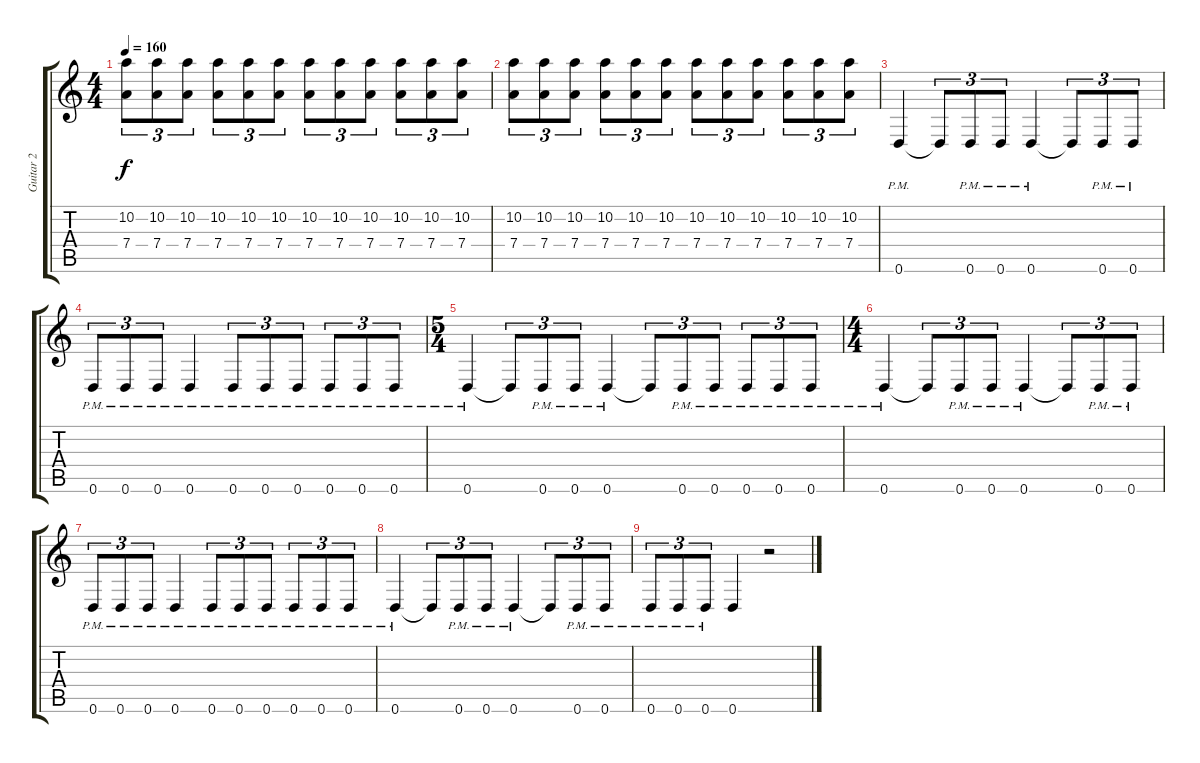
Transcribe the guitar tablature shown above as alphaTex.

\track ("Guitar 2" "Guitar 2") {instrument overdrivenguitar}
\staff {score tabs}
\tuning (E4 B3 G3 D3 A2 D2) {hide}
\ts (4 4)
\tempo 160
\clef g2
\ks c
(10.2 7.4).8{tu (3 2) dy f} (10.2 7.4).8{tu (3 2)} (10.2 7.4).8{tu (3 2)} (10.2 7.4).8{tu (3 2)} (10.2 7.4).8{tu (3 2)} (10.2 7.4).8{tu (3 2)} (10.2 7.4).8{tu (3 2)} (10.2 7.4).8{tu (3 2)} (10.2 7.4).8{tu (3 2)} (10.2 7.4).8{tu (3 2)} (10.2 7.4).8{tu (3 2)} (10.2 7.4).8{tu (3 2)} |
(10.2 7.4).8{tu (3 2)} (10.2 7.4).8{tu (3 2)} (10.2 7.4).8{tu (3 2)} (10.2 7.4).8{tu (3 2)} (10.2 7.4).8{tu (3 2)} (10.2 7.4).8{tu (3 2)} (10.2 7.4).8{tu (3 2)} (10.2 7.4).8{tu (3 2)} (10.2 7.4).8{tu (3 2)} (10.2 7.4).8{tu (3 2)} (10.2 7.4).8{tu (3 2)} (10.2 7.4).8{tu (3 2)} |
0.6{pm}.4 0.6{t}.8{tu (3 2)} 0.6{pm}.8{tu (3 2)} 0.6{pm}.8{tu (3 2)} 0.6{pm}.4 0.6{t}.8{tu (3 2)} 0.6{pm}.8{tu (3 2)} 0.6{pm}.8{tu (3 2)} |
0.6{pm}.8{tu (3 2)} 0.6{pm}.8{tu (3 2)} 0.6{pm}.8{tu (3 2)} 0.6{pm}.4 0.6{pm}.8{tu (3 2)} 0.6{pm}.8{tu (3 2)} 0.6{pm}.8{tu (3 2)} 0.6{pm}.8{tu (3 2)} 0.6{pm}.8{tu (3 2)} 0.6{pm}.8{tu (3 2)} |
\ts (5 4)
0.6{pm}.4 0.6{t}.8{tu (3 2)} 0.6{pm}.8{tu (3 2)} 0.6{pm}.8{tu (3 2)} 0.6{pm}.4 0.6{t}.8{tu (3 2)} 0.6{pm}.8{tu (3 2)} 0.6{pm}.8{tu (3 2)} 0.6{pm}.8{tu (3 2)} 0.6{pm}.8{tu (3 2)} 0.6{pm}.8{tu (3 2)} |
\ts (4 4)
0.6{pm}.4 0.6{t}.8{tu (3 2)} 0.6{pm}.8{tu (3 2)} 0.6{pm}.8{tu (3 2)} 0.6{pm}.4 0.6{t}.8{tu (3 2)} 0.6{pm}.8{tu (3 2)} 0.6{pm}.8{tu (3 2)} |
0.6{pm}.8{tu (3 2)} 0.6{pm}.8{tu (3 2)} 0.6{pm}.8{tu (3 2)} 0.6{pm}.4 0.6{pm}.8{tu (3 2)} 0.6{pm}.8{tu (3 2)} 0.6{pm}.8{tu (3 2)} 0.6{pm}.8{tu (3 2)} 0.6{pm}.8{tu (3 2)} 0.6{pm}.8{tu (3 2)} |
0.6{pm}.4 0.6{t}.8{tu (3 2)} 0.6{pm}.8{tu (3 2)} 0.6{pm}.8{tu (3 2)} 0.6{pm}.4 0.6{t}.8{tu (3 2)} 0.6{pm}.8{tu (3 2)} 0.6{pm}.8{tu (3 2)} |
0.6{pm}.8{tu (3 2)} 0.6{pm}.8{tu (3 2)} 0.6{pm}.8{tu (3 2)} 0.6.4 r.2
